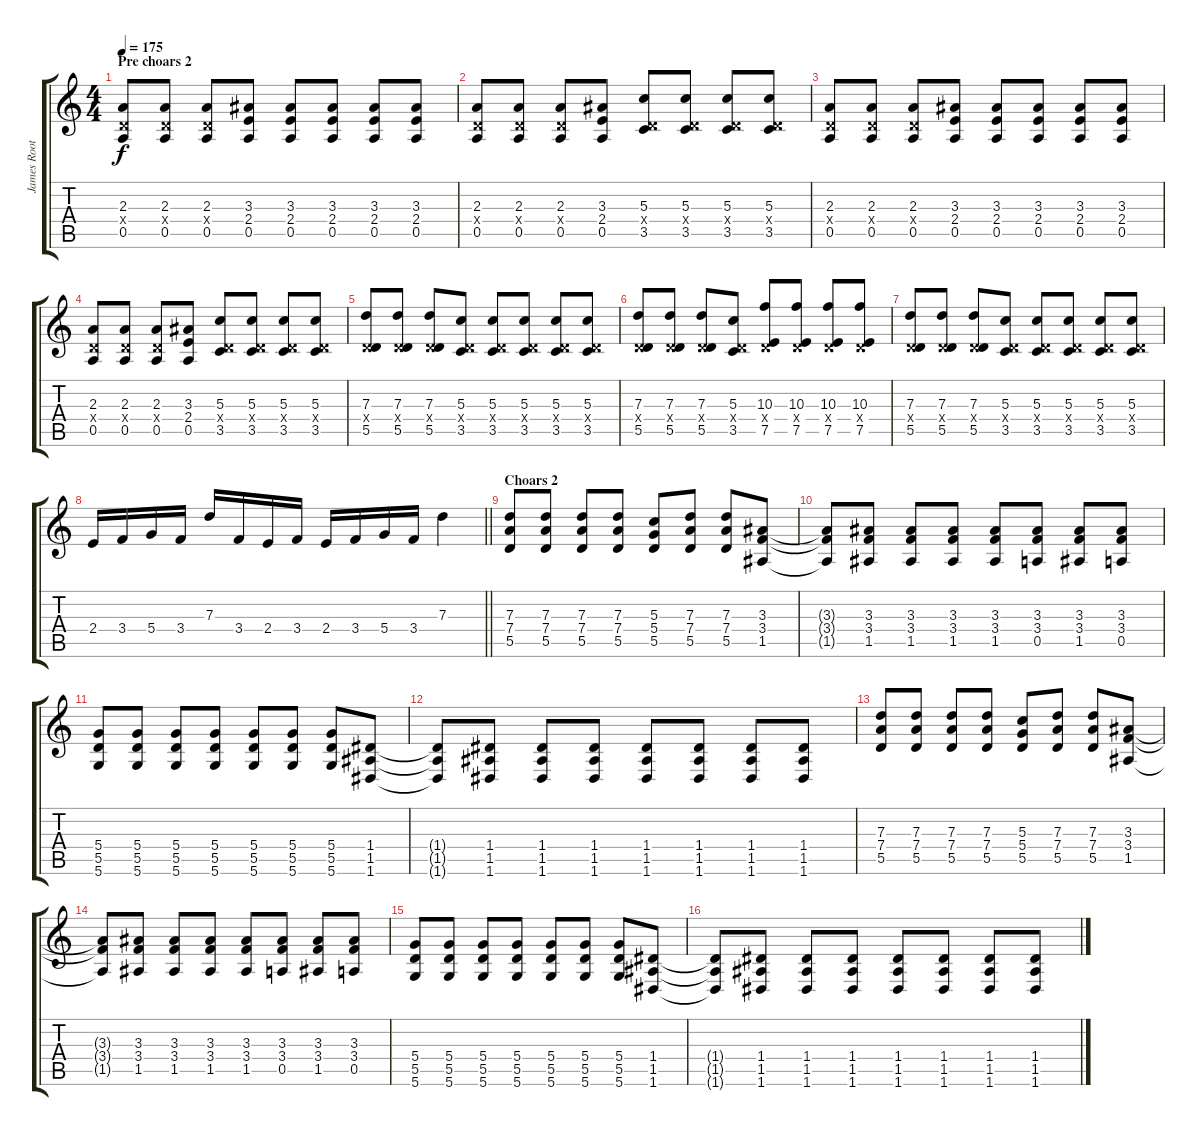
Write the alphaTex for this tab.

\track ("James Root" "James Root") {instrument distortionguitar}
\staff {score tabs}
\tuning (E4 B3 G3 D3 A2 D2) {hide}
\ts (4 4)
\section ("" "Pre choars 2")
\tempo 175
\clef g2
\ks c
(2.3 0.4{x} 0.5).8{dy f} (2.3 0.4{x} 0.5).8 (2.3 0.4{x} 0.5).8 (3.3 2.4 0.5).8 (3.3 2.4 0.5).8 (3.3 2.4 0.5).8 (3.3 2.4 0.5).8 (3.3 2.4 0.5).8 |
(2.3 0.4{x} 0.5).8 (2.3 0.4{x} 0.5).8 (2.3 0.4{x} 0.5).8 (3.3 2.4 0.5).8 (5.3 0.4{x} 3.5).8 (5.3 0.4{x} 3.5).8 (5.3 0.4{x} 3.5).8 (5.3 0.4{x} 3.5).8 |
(2.3 0.4{x} 0.5).8 (2.3 0.4{x} 0.5).8 (2.3 0.4{x} 0.5).8 (3.3 2.4 0.5).8 (3.3 2.4 0.5).8 (3.3 2.4 0.5).8 (3.3 2.4 0.5).8 (3.3 2.4 0.5).8 |
(2.3 0.4{x} 0.5).8 (2.3 0.4{x} 0.5).8 (2.3 0.4{x} 0.5).8 (3.3 2.4 0.5).8 (5.3 0.4{x} 3.5).8 (5.3 0.4{x} 3.5).8 (5.3 0.4{x} 3.5).8 (5.3 0.4{x} 3.5).8 |
(7.3 0.4{x} 5.5).8 (7.3 0.4{x} 5.5).8 (7.3 0.4{x} 5.5).8 (5.3 0.4{x} 3.5).8 (5.3 0.4{x} 3.5).8 (5.3 0.4{x} 3.5).8 (5.3 0.4{x} 3.5).8 (5.3 0.4{x} 3.5).8 |
(7.3 0.4{x} 5.5).8 (7.3 0.4{x} 5.5).8 (7.3 0.4{x} 5.5).8 (5.3 0.4{x} 3.5).8 (10.3 0.4{x} 7.5).8 (10.3 0.4{x} 7.5).8 (10.3 0.4{x} 7.5).8 (10.3 0.4{x} 7.5).8 |
(7.3 0.4{x} 5.5).8 (7.3 0.4{x} 5.5).8 (7.3 0.4{x} 5.5).8 (5.3 0.4{x} 3.5).8 (5.3 0.4{x} 3.5).8 (5.3 0.4{x} 3.5).8 (5.3 0.4{x} 3.5).8 (5.3 0.4{x} 3.5).8 |
\barLineRight lightlight
2.4.16 3.4.16 5.4.16 3.4.16 7.3.16 3.4.16 2.4.16 3.4.16 2.4.16 3.4.16 5.4.16 3.4.16 7.3.4 |
\section ("" "Choars 2")
(7.3 7.4 5.5).8 (7.3 7.4 5.5).8 (7.3 7.4 5.5).8 (7.3 7.4 5.5).8 (5.3 5.4 5.5).8 (7.3 7.4 5.5).8 (7.3 7.4 5.5).8 (3.3 3.4 1.5).8 |
(3.3{t} 3.4{t} 1.5{t}).8 (3.3 3.4 1.5).8 (3.3 3.4 1.5).8 (3.3 3.4 1.5).8 (3.3 3.4 1.5).8 (3.3 3.4 0.5).8 (3.3 3.4 1.5).8 (3.3 3.4 0.5).8 |
(5.4 5.5 5.6).8 (5.4 5.5 5.6).8 (5.4 5.5 5.6).8 (5.4 5.5 5.6).8 (5.4 5.5 5.6).8 (5.4 5.5 5.6).8 (5.4 5.5 5.6).8 (1.4 1.5 1.6).8 |
(1.4{t} 1.5{t} 1.6{t}).8 (1.4 1.5 1.6).8 (1.4 1.5 1.6).8 (1.4 1.5 1.6).8 (1.4 1.5 1.6).8 (1.4 1.5 1.6).8 (1.4 1.5 1.6).8 (1.4 1.5 1.6).8 |
(7.3 7.4 5.5).8 (7.3 7.4 5.5).8 (7.3 7.4 5.5).8 (7.3 7.4 5.5).8 (5.3 5.4 5.5).8 (7.3 7.4 5.5).8 (7.3 7.4 5.5).8 (3.3 3.4 1.5).8 |
(3.3{t} 3.4{t} 1.5{t}).8 (3.3 3.4 1.5).8 (3.3 3.4 1.5).8 (3.3 3.4 1.5).8 (3.3 3.4 1.5).8 (3.3 3.4 0.5).8 (3.3 3.4 1.5).8 (3.3 3.4 0.5).8 |
(5.4 5.5 5.6).8 (5.4 5.5 5.6).8 (5.4 5.5 5.6).8 (5.4 5.5 5.6).8 (5.4 5.5 5.6).8 (5.4 5.5 5.6).8 (5.4 5.5 5.6).8 (1.4 1.5 1.6).8 |
(1.4{t} 1.5{t} 1.6{t}).8 (1.4 1.5 1.6).8 (1.4 1.5 1.6).8 (1.4 1.5 1.6).8 (1.4 1.5 1.6).8 (1.4 1.5 1.6).8 (1.4 1.5 1.6).8 (1.4 1.5 1.6).8
